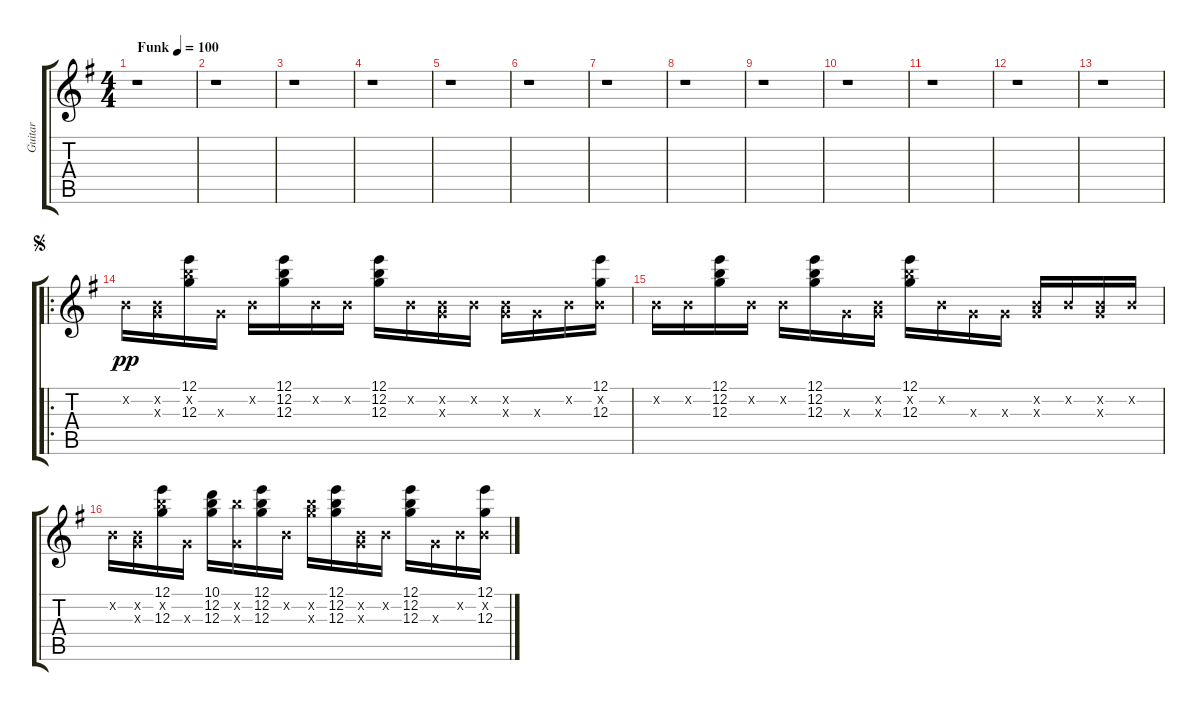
\track ("Guitar" "Guitar") {instrument overdrivenguitar}
\staff {score tabs}
\tuning (E4 B3 G3 D3 A2 E2) {hide}
\ts (4 4)
\tempo (100 "Funk")
\clef g2
\ks eminor
r.1{dy pp instrument overdrivenguitar} |
r.1 |
r.1 |
r.1 |
r.1 |
r.1 |
r.1 |
r.1 |
r.1 |
r.1 |
r.1 |
r.1 |
r.1 |
\ro
\jump segno
0.2{x}.16 (0.2{x} 0.3{x}).16 (12.1 12.2{x} 12.3).16 0.3{x}.16 0.2{x}.16 (12.1 12.2 12.3).16 0.2{x}.16 0.2{x}.16 (12.1 12.2 12.3).16 0.2{x}.16 (0.2{x} 0.3{x}).16 0.2{x}.16 (0.2{x} 0.3{x}).16 0.3{x}.16 0.2{x}.16 (12.1 0.2{x} 12.3).16 |
0.2{x}.16 0.2{x}.16 (12.1 12.2 12.3).16 0.2{x}.16 0.2{x}.16 (12.1 12.2 12.3).16 0.3{x}.16 (0.2{x} 0.3{x}).16 (12.1 12.2{x} 12.3).16 0.2{x}.16 0.3{x}.16 0.3{x}.16 (0.2{x} 0.3{x}).16 0.2{x}.16 (0.2{x} 0.3{x}).16 0.2{x}.16 |
0.2{x}.16 (0.2{x} 0.3{x}).16 (12.1 12.2{x} 12.3).16 0.3{x}.16 (10.1 12.2 12.3).16 (12.2{x} 0.3{x}).16 (12.1 12.2 12.3).16 0.2{x}.16 (12.2{x} 12.3{x}).16 (12.1 12.2 12.3).16 (0.2{x} 0.3{x}).16 0.2{x}.16 (12.1 12.2 12.3).16 0.3{x}.16 0.2{x}.16 (12.1 0.2{x} 12.3).16
